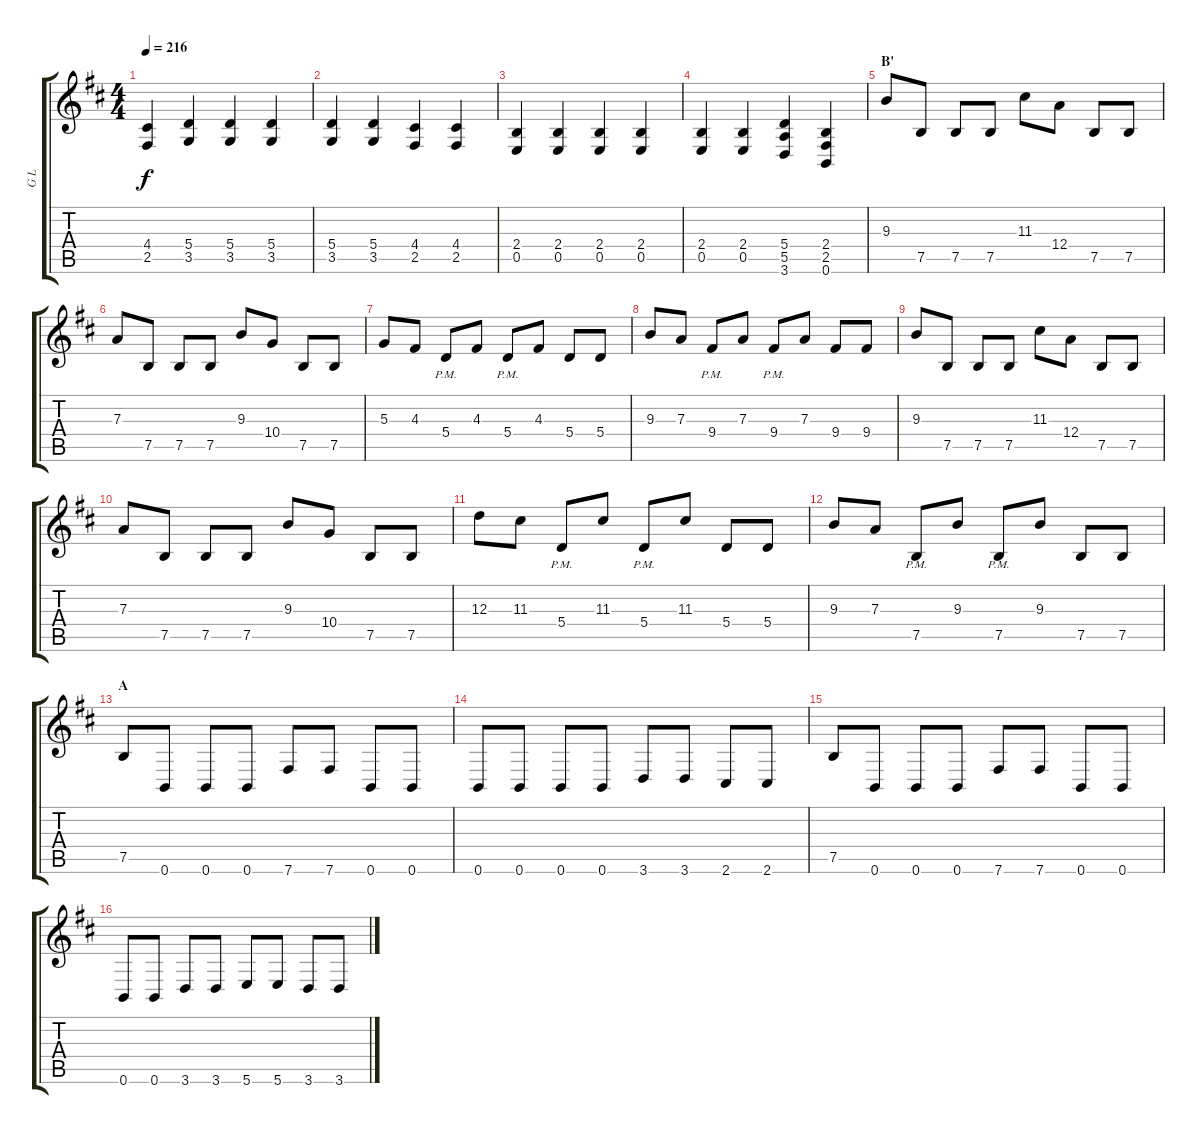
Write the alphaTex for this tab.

\track ("G L" "G L") {instrument distortionguitar}
\staff {score tabs}
\tuning (B3 Gb3 D3 A2 E2 B1) {hide}
\ts (4 4)
\tempo 216
\clef g2
\ks d
(4.4 2.5).4{dy f} (5.4 3.5).4 (5.4 3.5).4 (5.4 3.5).4 |
(5.4 3.5).4 (5.4 3.5).4 (4.4 2.5).4 (4.4 2.5).4 |
(2.4 0.5).4 (2.4 0.5).4 (2.4 0.5).4 (2.4 0.5).4 |
(2.4 0.5).4 (2.4 0.5).4 (5.4 5.5 3.6).4 (2.4 2.5 0.6).4 |
\section ("" "B'")
9.3.8 7.5.8 7.5.8 7.5.8 11.3.8 12.4.8 7.5.8 7.5.8 |
7.3.8 7.5.8 7.5.8 7.5.8 9.3.8 10.4.8 7.5.8 7.5.8 |
5.3.8 4.3.8 5.4{pm}.8 4.3.8 5.4{pm}.8 4.3.8 5.4.8 5.4.8 |
9.3.8 7.3.8 9.4{pm}.8 7.3.8 9.4{pm}.8 7.3.8 9.4.8 9.4.8 |
9.3.8 7.5.8 7.5.8 7.5.8 11.3.8 12.4.8 7.5.8 7.5.8 |
7.3.8 7.5.8 7.5.8 7.5.8 9.3.8 10.4.8 7.5.8 7.5.8 |
12.3.8 11.3.8 5.4{pm}.8 11.3.8 5.4{pm}.8 11.3.8 5.4.8 5.4.8 |
9.3.8 7.3.8 7.5{pm}.8 9.3.8 7.5{pm}.8 9.3.8 7.5.8 7.5.8 |
\section ("" "A")
7.5.8 0.6.8 0.6.8 0.6.8 7.6.8 7.6.8 0.6.8 0.6.8 |
0.6.8 0.6.8 0.6.8 0.6.8 3.6.8 3.6.8 2.6.8 2.6.8 |
7.5.8 0.6.8 0.6.8 0.6.8 7.6.8 7.6.8 0.6.8 0.6.8 |
0.6.8 0.6.8 3.6.8 3.6.8 5.6.8 5.6.8 3.6.8 3.6.8
